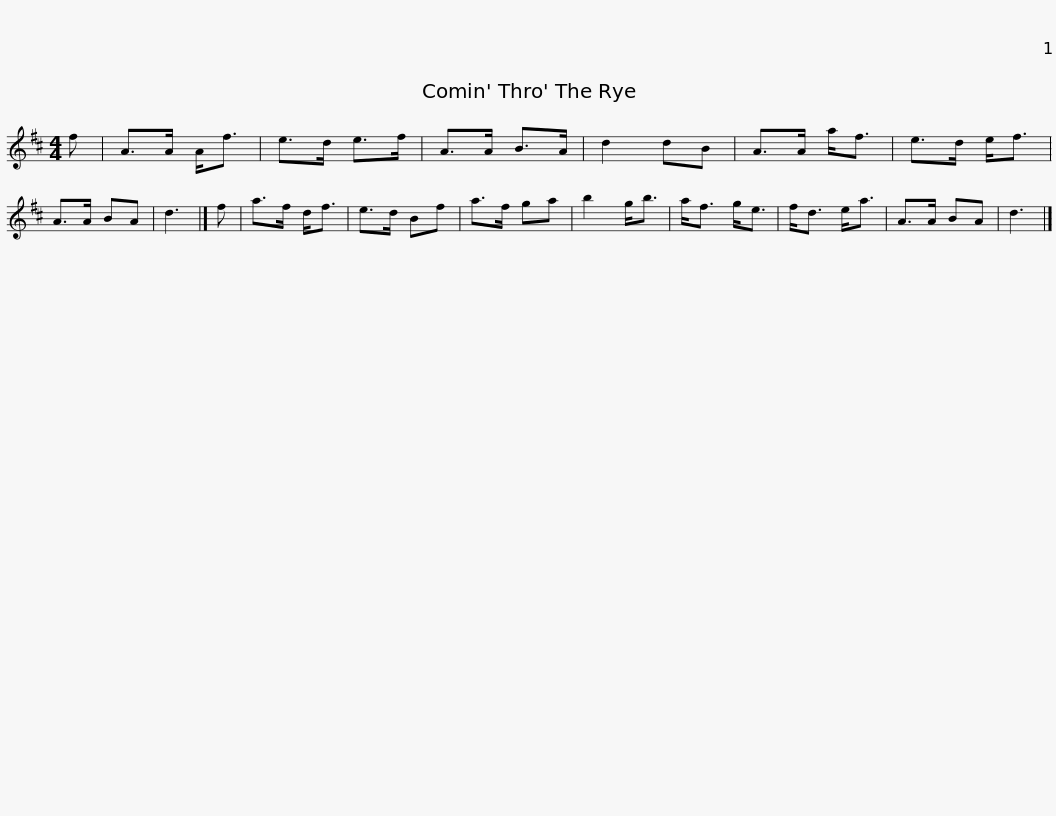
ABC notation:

X:1
L:1/8
M:4/4
I:linebreak $
K:D
V:1 treble
V:1
 f | A>A A<f | e>d e>f | A>A B>A | d2 dB | %5
 A>A a<f | e>d e<f | A>A BA | d3 |] f | %10
 a>f d<f |$ e>d Bf | a>f ga | b2 g<b | a<f g<e | %15
 f<d e<a | A>A BA | d3 |] %18
